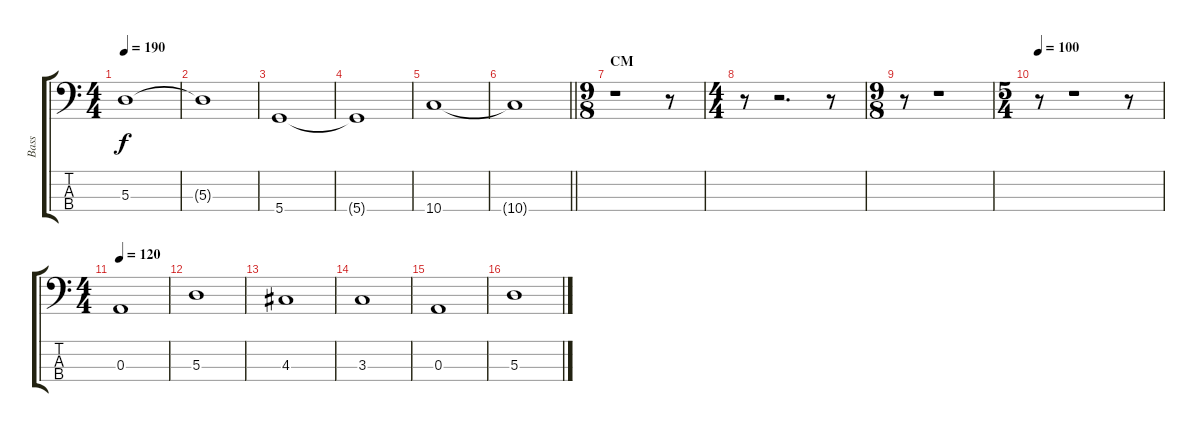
\track ("Bass" "Bass") {instrument electricbasspick}
\staff {score tabs}
\tuning (G2 D2 A1 D1) {hide}
\ts (4 4)
\tempo 190
\clef f4
\ks c
5.3.1{dy f} |
5.3{t}.1 |
5.4.1 |
5.4{t}.1 |
10.4.1 |
\barLineRight lightlight
10.4{t}.1 |
\ts (9 8)
\section ("" "CM")
r.1 r.8 |
\ts (4 4)
r.8 r.2{d} r.8 |
\ts (9 8)
r.8 r.1 |
\ts (5 4)
\tempo 100
r.8 r.1 r.8 |
\ts (4 4)
\tempo 120
0.3.1 |
5.3.1 |
4.3.1 |
3.3.1 |
0.3.1 |
5.3.1
